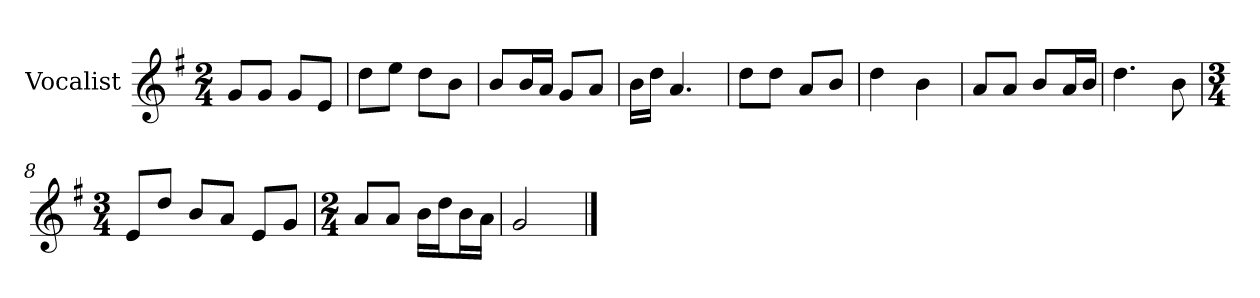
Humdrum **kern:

**kern
*part1
*staff1
*I"Vocalist
*k[f#]
*G:
*M2/4
=
8gL
8gJ
8gL
8eJ
=1
8ddL
8eeJ
8ddL
8bJ
=2
8bL
16bL
16aJJ
8gL
8aJ
=3
16bLL
16ddJJ
4.a
=4
8ddL
8ddJ
8aL
8bJ
=5
4dd
4b
=6
8aL
8aJ
8bL
16aL
16bJJ
=7
4.dd
8b
=8
*M3/4
8eL
8ddJ
8bL
8aJ
8eL
8gJ
=9
*M2/4
8aL
8aJ
16bLL
16ddJ
16bL
16aJJ
=10
2g
==
*-
